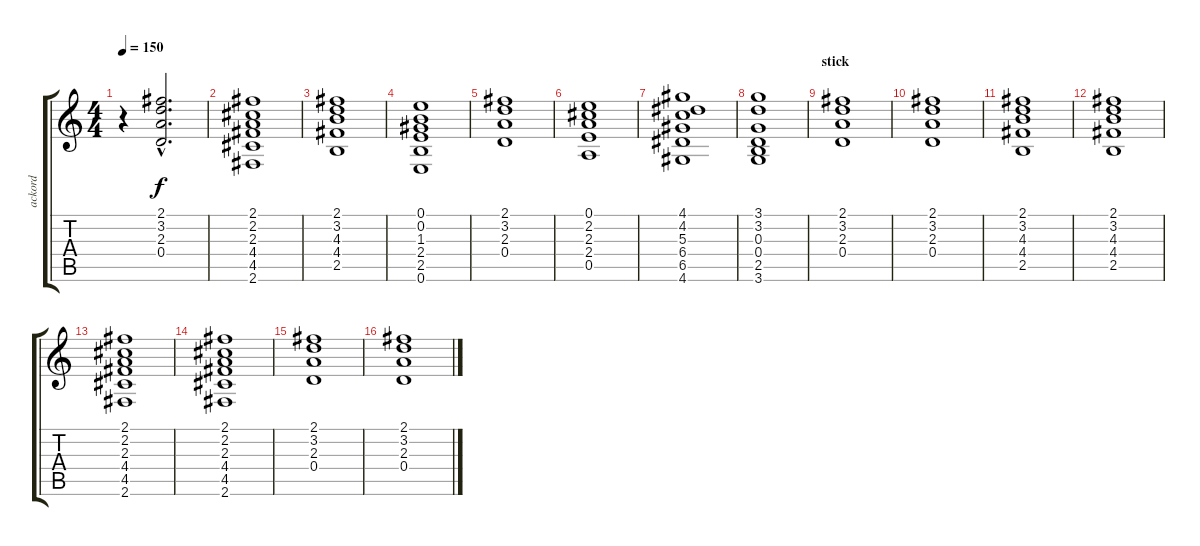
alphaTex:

\track ("ackord" "ackord") {instrument electricguitarjazz}
\staff {score tabs}
\tuning (E4 B3 G3 D3 A2 E2) {hide}
\ts (4 4)
\tempo 150
\clef g2
\ks c
r.4{dy f} (2.1{hac} 3.2{hac} 2.3{hac} 0.4{hac}).2{d} |
(2.1 2.2 2.3 4.4 4.5 2.6).1 |
(2.1 3.2 4.3 4.4 2.5).1 |
(0.1 0.2 1.3 2.4 2.5 0.6).1 |
(2.1 3.2 2.3 0.4).1 |
(0.1 2.2 2.3 2.4 0.5).1 |
(4.1 4.2 5.3 6.4 6.5 4.6).1 |
(3.1 3.2 0.3 0.4 2.5 3.6).1 |
\section ("" "stick")
(2.1 3.2 2.3 0.4).1 |
(2.1 3.2 2.3 0.4).1 |
(2.1 3.2 4.3 4.4 2.5).1 |
(2.1 3.2 4.3 4.4 2.5).1 |
(2.1 2.2 2.3 4.4 4.5 2.6).1 |
(2.1 2.2 2.3 4.4 4.5 2.6).1 |
(2.1 3.2 2.3 0.4).1 |
(2.1 3.2 2.3 0.4).1
